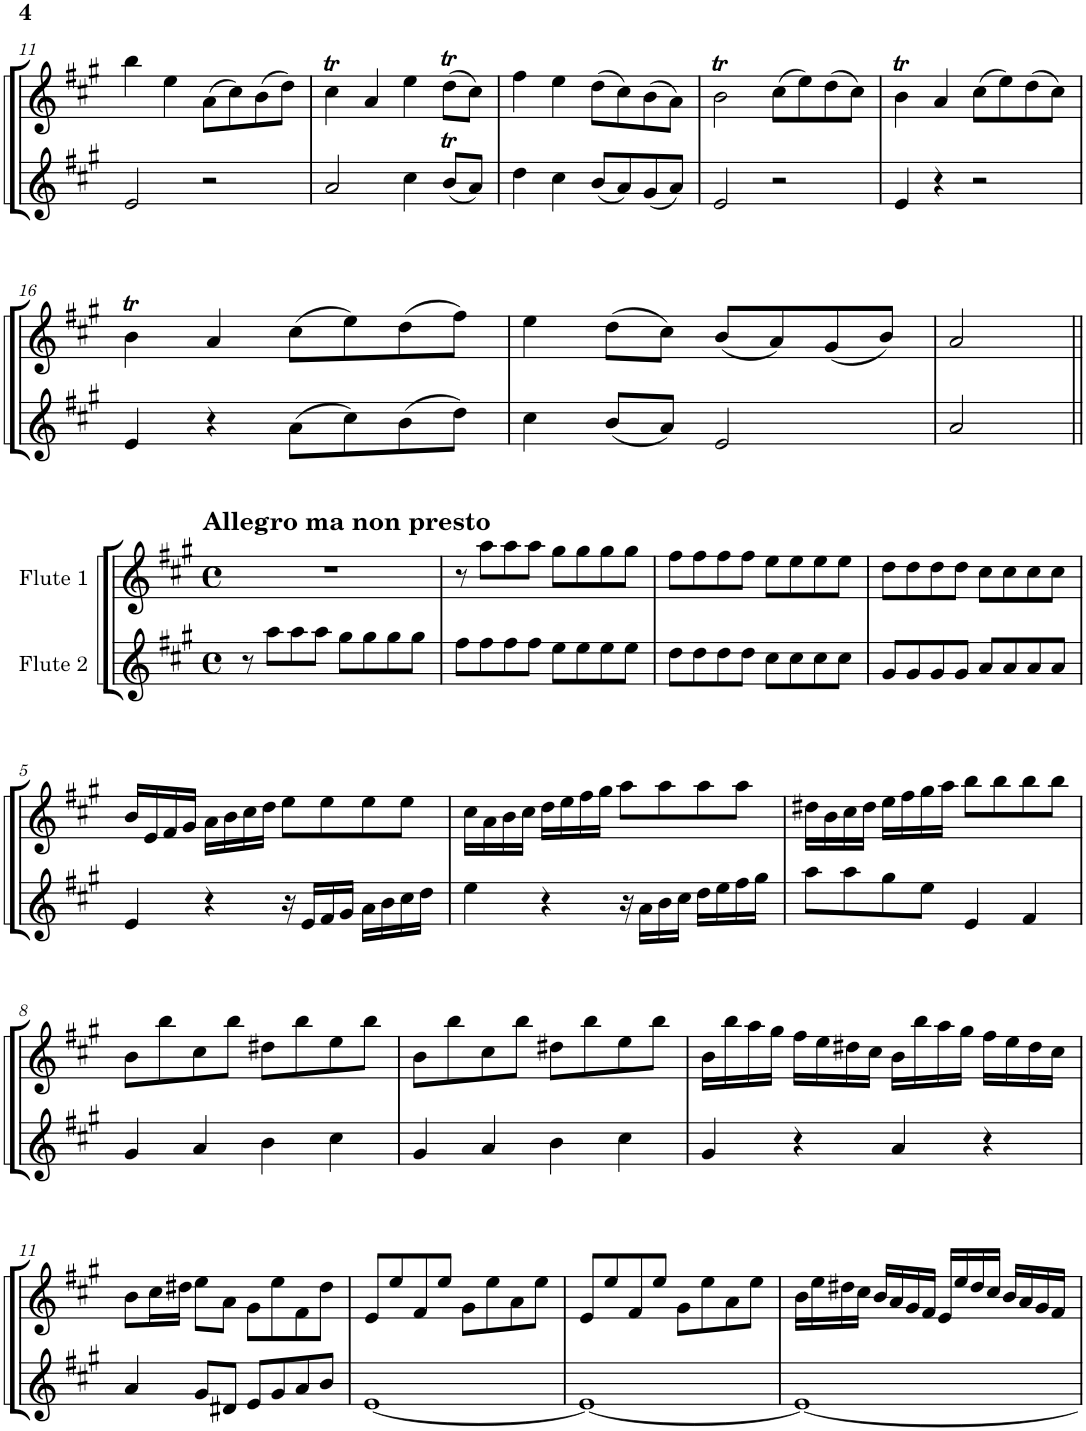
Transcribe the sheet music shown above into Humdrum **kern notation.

**kern	**kern
*part2	*part1
*staff2	*staff1
*I"Flute 2	*I"Flute 1
*I'Fl	*I'Fl
!!LO:PB:g=z
*clefG2	*clefG2
*k[f#c#g#]	*k[f#c#g#]
*M2/2	*M2/2
=11	=11
2e/	4bb\
.	4ee\
2r	(8a\L
.	8cc#\)
.	(8b\
.	8dd\J)
=12	=12
2a/	4cc#t\
.	4a/
4cc#\	4ee\
(8bT/L	(8ddT\L
8a/J)	8cc#\J)
=13	=13
4dd\	4ff#\
4cc#\	4ee\
(8b/L	(8dd\L
8a/)	8cc#\)
(8g#/	(8b\
8a/J)	8a\J)
=14	=14
2e/	2bT\
2r	(8cc#\L
.	8ee\)
.	(8dd\
.	8cc#\J)
=15	=15
4e/	4bT\
4r	4a/
2r	(8cc#\L
.	8ee\)
.	(8dd\
.	8cc#\J)
!!LO:LB:g=z
=16	=16
4e/	4bT\
4r	4a/
(8a\L	(8cc#\L
8cc#\)	8ee\)
(8b\	(8dd\
8dd\J)	8ff#\J)
=17	=17
4cc#\	4ee\
(8b/L	(8dd\L
8a/J)	8cc#\J)
2e/	(8b/L
.	8a/)
.	(8g#/
.	8b/J)
=18	=18
2a/	2a/
!!LO:LB:g=z
=1||	=1||
*M4/4	*M4/4
*met(c)	*met(c)
!	!LO:TX:a:B:t=Allegro ma non presto
8r	1r
8aa\L	.
8aa\	.
8aa\J	.
8gg#\L	.
8gg#\	.
8gg#\	.
8gg#\J	.
=2	=2
8ff#\L	8r
8ff#\	8aa\L
8ff#\	8aa\
8ff#\J	8aa\J
8ee\L	8gg#\L
8ee\	8gg#\
8ee\	8gg#\
8ee\J	8gg#\J
=3	=3
8dd\L	8ff#\L
8dd\	8ff#\
8dd\	8ff#\
8dd\J	8ff#\J
8cc#\L	8ee\L
8cc#\	8ee\
8cc#\	8ee\
8cc#\J	8ee\J
=4	=4
8g#/L	8dd\L
8g#/	8dd\
8g#/	8dd\
8g#/J	8dd\J
8a/L	8cc#\L
8a/	8cc#\
8a/	8cc#\
8a/J	8cc#\J
!!LO:LB:g=z
=5	=5
4e/	16b/LL
.	16e/
.	16f#/
.	16g#/JJ
4r	16a\LL
.	16b\
.	16cc#\
.	16dd\JJ
16r	8ee\L
16e/LL	.
16f#/	8ee\
16g#/JJ	.
16a\LL	8ee\
16b\	.
16cc#\	8ee\J
16dd\JJ	.
=6	=6
4ee\	16cc#\LL
.	16a\
.	16b\
.	16cc#\JJ
4r	16dd\LL
.	16ee\
.	16ff#\
.	16gg#\JJ
16r	8aa\L
16a\LL	.
16b\	8aa\
16cc#\JJ	.
16dd\LL	8aa\
16ee\	.
16ff#\	8aa\J
16gg#\JJ	.
=7	=7
8aa\L	16dd#X\LL
.	16b\
8aa\	16cc#\
.	16dd#\JJ
8gg#\	16ee\LL
.	16ff#\
8ee\J	16gg#\
.	16aa\JJ
4e/	8bb\L
.	8bb\
4f#/	8bb\
.	8bb\J
!!LO:LB:g=z
=8	=8
4g#/	8b\L
.	8bb\
4a/	8cc#\
.	8bb\J
4b\	8dd#X\L
.	8bb\
4cc#\	8ee\
.	8bb\J
=9	=9
4g#/	8b\L
.	8bb\
4a/	8cc#\
.	8bb\J
4b\	8dd#X\L
.	8bb\
4cc#\	8ee\
.	8bb\J
=10	=10
4g#/	16b\LL
.	16bb\
.	16aa\
.	16gg#\JJ
4r	16ff#\LL
.	16ee\
.	16dd#X\
.	16cc#\JJ
4a/	16b\LL
.	16bb\
.	16aa\
.	16gg#\JJ
4r	16ff#\LL
.	16ee\
.	16dd#\
.	16cc#\JJ
!!LO:LB:g=z
=11	=11
4a/	8b\L
.	16cc#\L
.	16dd#X\JJ
8g#/L	8ee\L
8d#X/J	8a\J
8e/L	8g#\L
8g#/	8ee\
8a/	8f#\
8b/J	8dd#\J
=12	=12
[1e	8e/L
.	8ee/
.	8f#/
.	8ee/J
.	8g#\L
.	8ee\
.	8a\
.	8ee\J
=13	=13
1e_	8e/L
.	8ee/
.	8f#/
.	8ee/J
.	8g#\L
.	8ee\
.	8a\
.	8ee\J
=14	=14
1e_	16b\LL
.	16ee\
.	16dd#X\
.	16cc#\JJ
.	16b/LL
.	16a/
.	16g#/
.	16f#/JJ
.	16e/LL
.	16ee/
.	16dd#/
.	16cc#/JJ
.	16b/LL
.	16a/
.	16g#/
.	16f#/JJ
=	=
*-	*-
